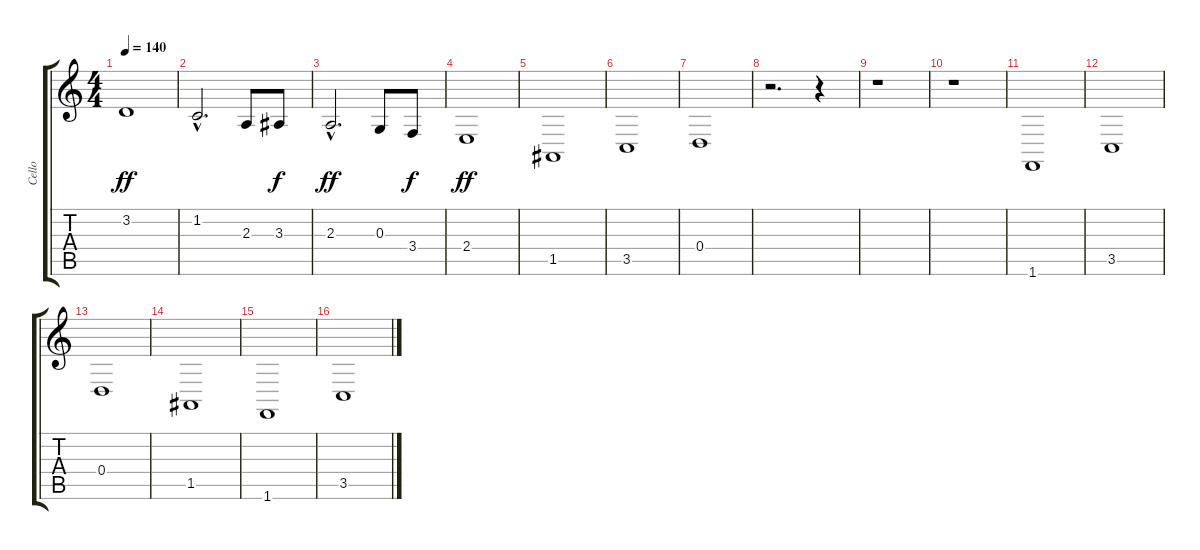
\track ("Cello" "Cello") {instrument cello}
\staff {score tabs}
\tuning (E4 B3 G3 D3 A2 E2) {hide}
\ts (4 4)
\tempo 140
\clef g2
\ks c
3.2.1{dy ff volume 8} |
1.2{hac}.2{d volume 8} 2.3.8{volume 16} 3.3.8{dy f} |
2.3{hac}.2{d dy ff volume 8} 0.3.8{volume 16} 3.4.8{dy f} |
2.4.1{dy ff} |
1.5.1{volume 16} |
3.5.1{volume 16} |
0.4.1{volume 8} |
r.2{d} r.4 |
r.1 |
r.1 |
1.6.1{volume 8} |
3.5.1{volume 8} |
0.4.1{volume 8} |
1.5.1{volume 8} |
1.6.1{volume 8} |
3.5.1{volume 8}
